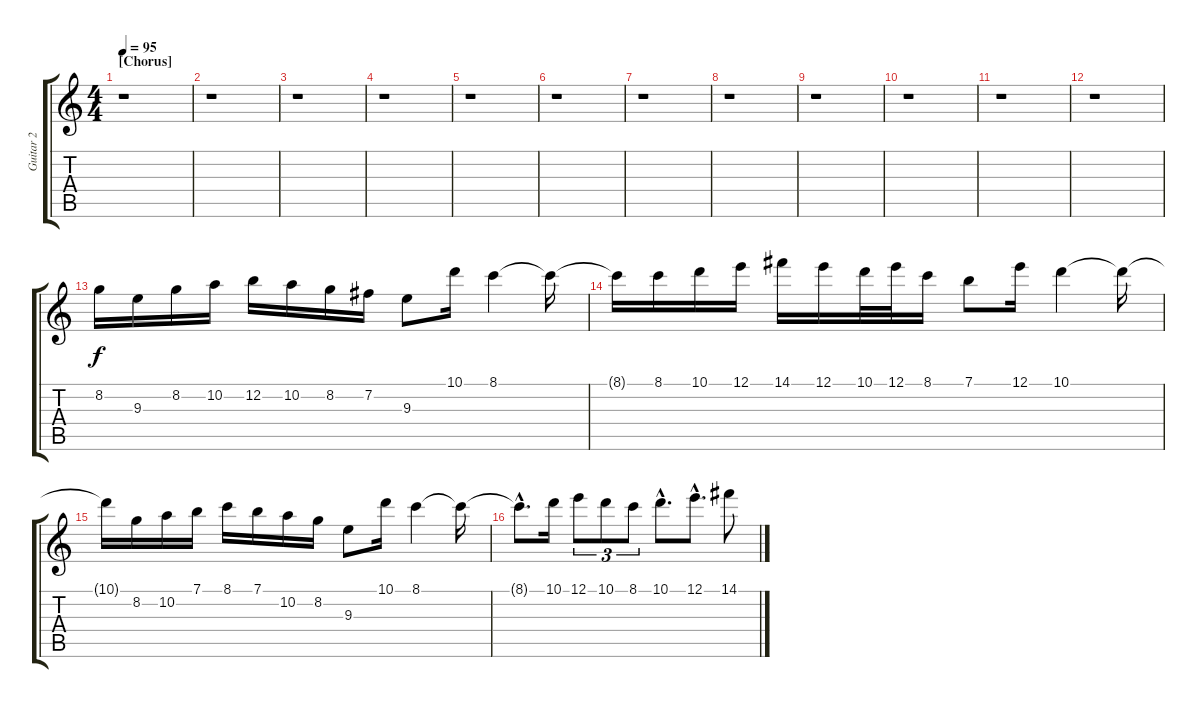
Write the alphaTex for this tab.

\track ("Guitar 2" "Guitar 2") {instrument overdrivenguitar}
\staff {score tabs}
\tuning (E4 B3 G3 D3 A2 E2) {hide}
\ts (4 4)
\section ("" "[Chorus]")
\tempo 95
\clef g2
\ks c
r.1{dy f} |
r.1 |
r.1 |
r.1 |
r.1 |
r.1 |
r.1 |
r.1 |
r.1 |
r.1 |
r.1 |
r.1 |
\section ("" "")
8.2.16 9.3.16 8.2.16 10.2.16 12.2.16 10.2.16 8.2.16 7.2.16 9.3.8 10.1.16 8.1.4 8.1{t}.16 |
8.1{t}.16 8.1.16 10.1.16 12.1.16 14.1.16 12.1.16 10.1.32 12.1.32 8.1.16 7.1.8 12.1.16 10.1.4 10.1{t}.16 |
10.1{t}.16 8.2.16 10.2.16 7.1.16 8.1.16 7.1.16 10.2.16 8.2.16 9.3.8 10.1.16 8.1.4 8.1{t}.16 |
8.1{hac t}.8{d} 10.1.16 12.1.8{tu (3 2)} 10.1.8{tu (3 2)} 8.1.8{tu (3 2)} 10.1{hac}.8{d} 12.1{hac}.8{d} 14.1.8
